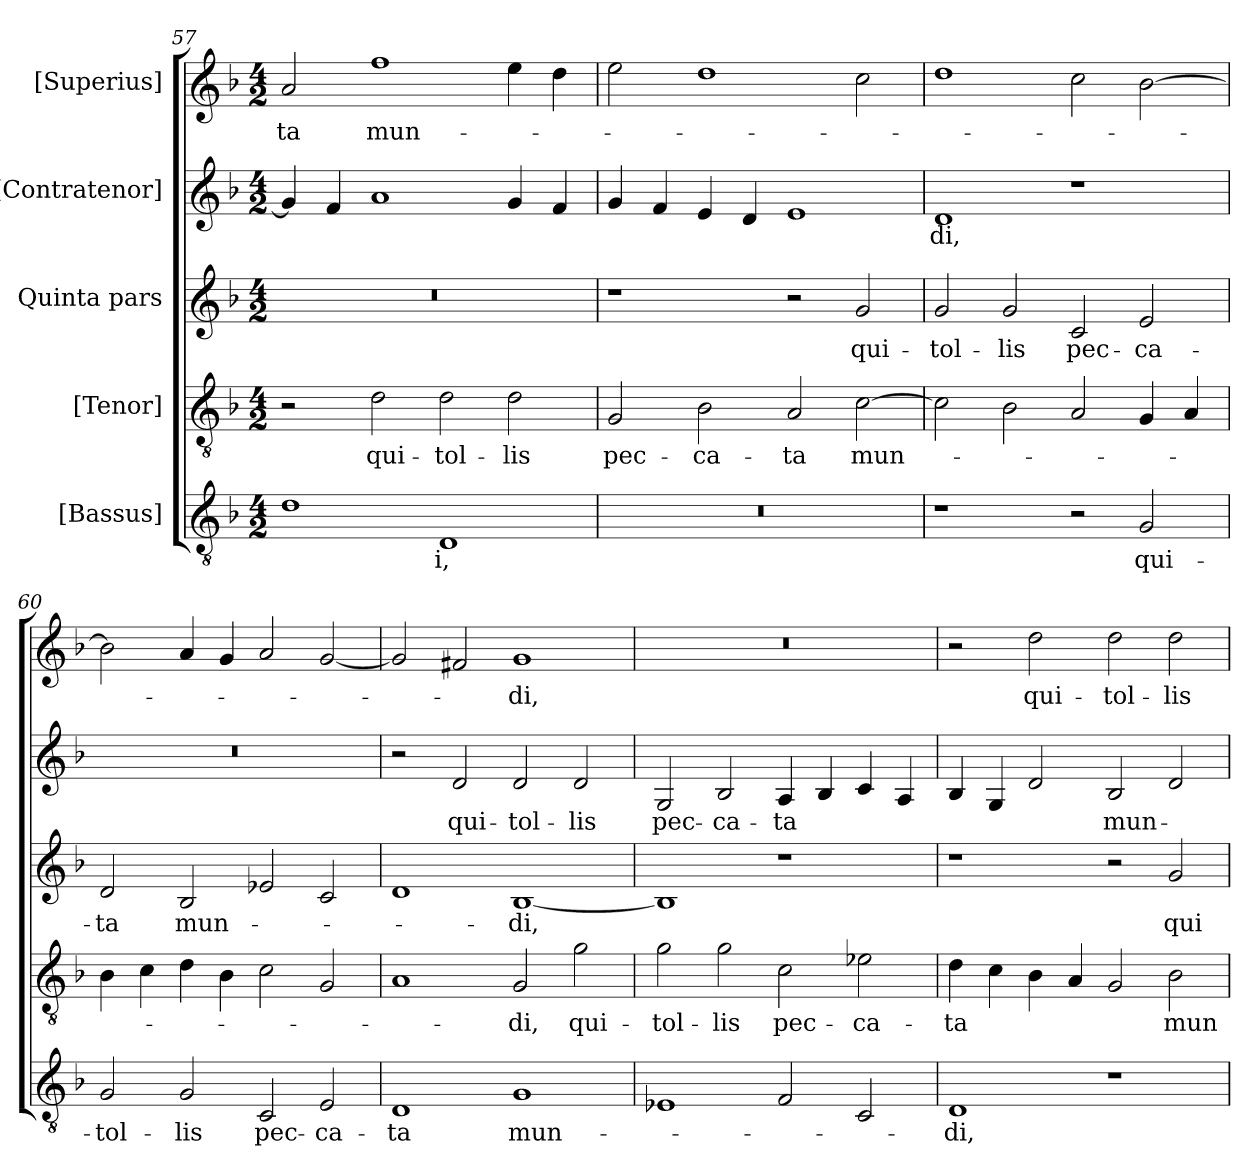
**kern	**text	**kern	**text	**kern	**text	**kern	**text	**kern	**text
*part5	*part5	*part4	*part4	*part3	*part3	*part2	*part2	*part1	*part1
*staff5	*staff5	*staff4	*staff4	*staff3	*staff3	*staff2	*staff2	*staff1	*staff1
*I"[Bassus]	*	*I"[Tenor]	*	*I"Quinta pars	*	*I"[Contratenor]	*	*I"[Superius]	*
*clefGv2	*	*clefGv2	*	*clefG2	*	*clefG2	*	*clefG2	*
*k[b-]	*	*k[b-]	*	*k[b-]	*	*k[b-]	*	*k[b-]	*
*M4/2	*	*M4/2	*	*M4/2	*	*M4/2	*	*M4/2	*
=57	=57	=57	=57	=57	=57	=57	=57	=57	=57
1d\	.	2r	.	0r	.	4g/]	.	2a/	-ta
.	.	.	.	.	.	4f/	.	.	.
.	.	2d\	qui-	.	.	1a/	.	1ff\	mun-
1D/	-i,	2d\	tol-	.	.	.	.	.	.
.	.	2d\	-lis	.	.	4g/	.	4ee\	.
.	.	.	.	.	.	4f/	.	4dd\	.
=58	=58	=58	=58	=58	=58	=58	=58	=58	=58
0r	.	2G/	pec-	1r	.	4g/	.	2ee\	.
.	.	.	.	.	.	4f/	.	.	.
.	.	2B-\	-ca-	.	.	4e/	.	1dd\	.
.	.	.	.	.	.	4d/	.	.	.
.	.	2A/	-ta	2r	.	1e/	.	.	.
.	.	[2c\	mun-	2g/	qui-	.	.	2cc\	.
=59	=59	=59	=59	=59	=59	=59	=59	=59	=59
1r	.	2c\]	.	2g/	tol-	1d/	-di,	1dd\	.
.	.	2B-\	.	2g/	-lis	.	.	.	.
2r	.	2A/	.	2c/	pec-	1r	.	2cc\	.
2G/	qui-	4G/	.	2e/	-ca-	.	.	[2b-\	.
.	.	4A/	.	.	.	.	.	.	.
=60	=60	=60	=60	=60	=60	=60	=60	=60	=60
2G/	tol-	4B-\	.	2d/	-ta	0r	.	2b-\]	.
.	.	4c\	.	.	.	.	.	.	.
2G/	-lis	4d\	.	2B-/	mun-	.	.	4a/	.
.	.	4B-\	.	.	.	.	.	4g/	.
2C/	pec-	2c\	.	2e-X/	.	.	.	2a/	.
2E/	-ca-	2G/	.	2c/	.	.	.	[2g/	.
=61	=61	=61	=61	=61	=61	=61	=61	=61	=61
1D/	-ta	1A/	.	1d/	.	2r	.	2g/]	.
.	.	.	.	.	.	2d/	qui-	2f#X/	.
1G/	mun-	2G/	-di,	[1B-/	-di,	2d/	tol-	1g/	-di,
.	.	2g\	qui-	.	.	2d/	-lis	.	.
=62	=62	=62	=62	=62	=62	=62	=62	=62	=62
1E-X/	.	2g\	tol-	1B-/]	.	2G/	pec-	0r	.
.	.	2g\	-lis	.	.	2B-/	-ca-	.	.
2F/	.	2c\	pec-	1r	.	4A/	-ta	.	.
.	.	.	.	.	.	4B-/	.	.	.
2C/	.	2e-X\	-ca-	.	.	4c/	.	.	.
.	.	.	.	.	.	4A/	.	.	.
=63	=63	=63	=63	=63	=63	=63	=63	=63	=63
1D/	-di,	4d\	-ta	1r	.	4B-/	.	2r	.
.	.	4c\	.	.	.	4G/	.	.	.
.	.	4B-\	.	.	.	2d/	.	2dd\	qui-
.	.	4A/	.	.	.	.	.	.	.
1r	.	2G/	.	2r	.	2B-/	mun-	2dd\	tol-
.	.	2B-\	mun-	2g/	qui-	2d/	.	2dd\	-lis
=	=	=	=	=	=	=	=	=	=
*-	*-	*-	*-	*-	*-	*-	*-	*-	*-
